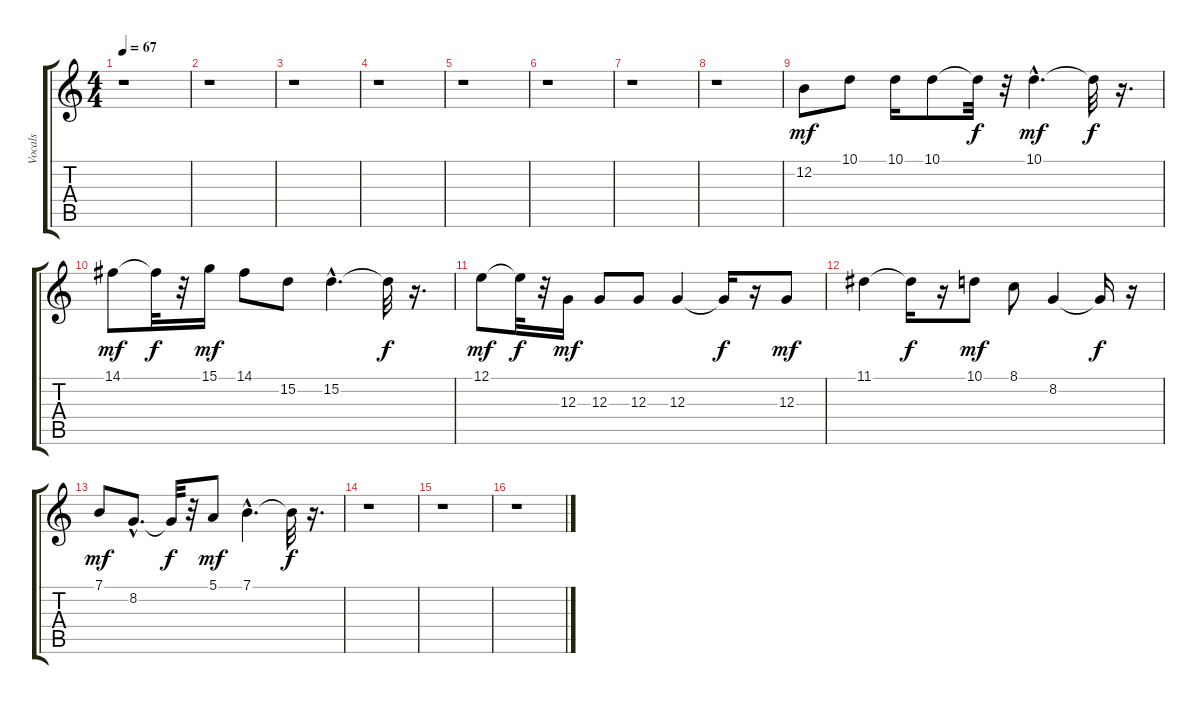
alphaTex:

\track ("Vocals" "Vocals") {instrument flute}
\staff {score tabs}
\tuning (E4 B3 G3 D3 A2 E2) {hide}
\ts (4 4)
\tempo 67
\clef g2
\ks c
r.1{dy mf instrument flute} |
r.1 |
r.1 |
r.1 |
r.1 |
r.1 |
r.1 |
r.1 |
12.2.8 10.1.8 10.1.16 10.1.8 10.1{t}.32{dy f} r.32 10.1{hac}.4{d dy mf} 10.1{t}.32{dy f} r.16{d} |
14.1.8{dy mf} 14.1{t}.32{dy f} r.32 15.1.16{dy mf} 14.1.8 15.2.8 15.2{hac}.4{d} 15.2{t}.32{dy f} r.16{d} |
12.1.8{dy mf} 12.1{t}.32{dy f} r.32 12.3.16{dy mf} 12.3.8 12.3.8 12.3.4 12.3{t}.16{dy f} r.16 12.3.8{dy mf} |
11.1.4 11.1{t}.16{dy f} r.16 10.1.8{dy mf} 8.1.8 8.2.4 8.2{t}.16{dy f} r.16 |
7.1.8{dy mf} 8.2{hac}.8{d} 8.2{t}.32{dy f} r.32 5.1.8{dy mf} 7.1{hac}.4{d} 7.1{t}.32{dy f} r.16{d} |
r.1 |
r.1 |
r.1
